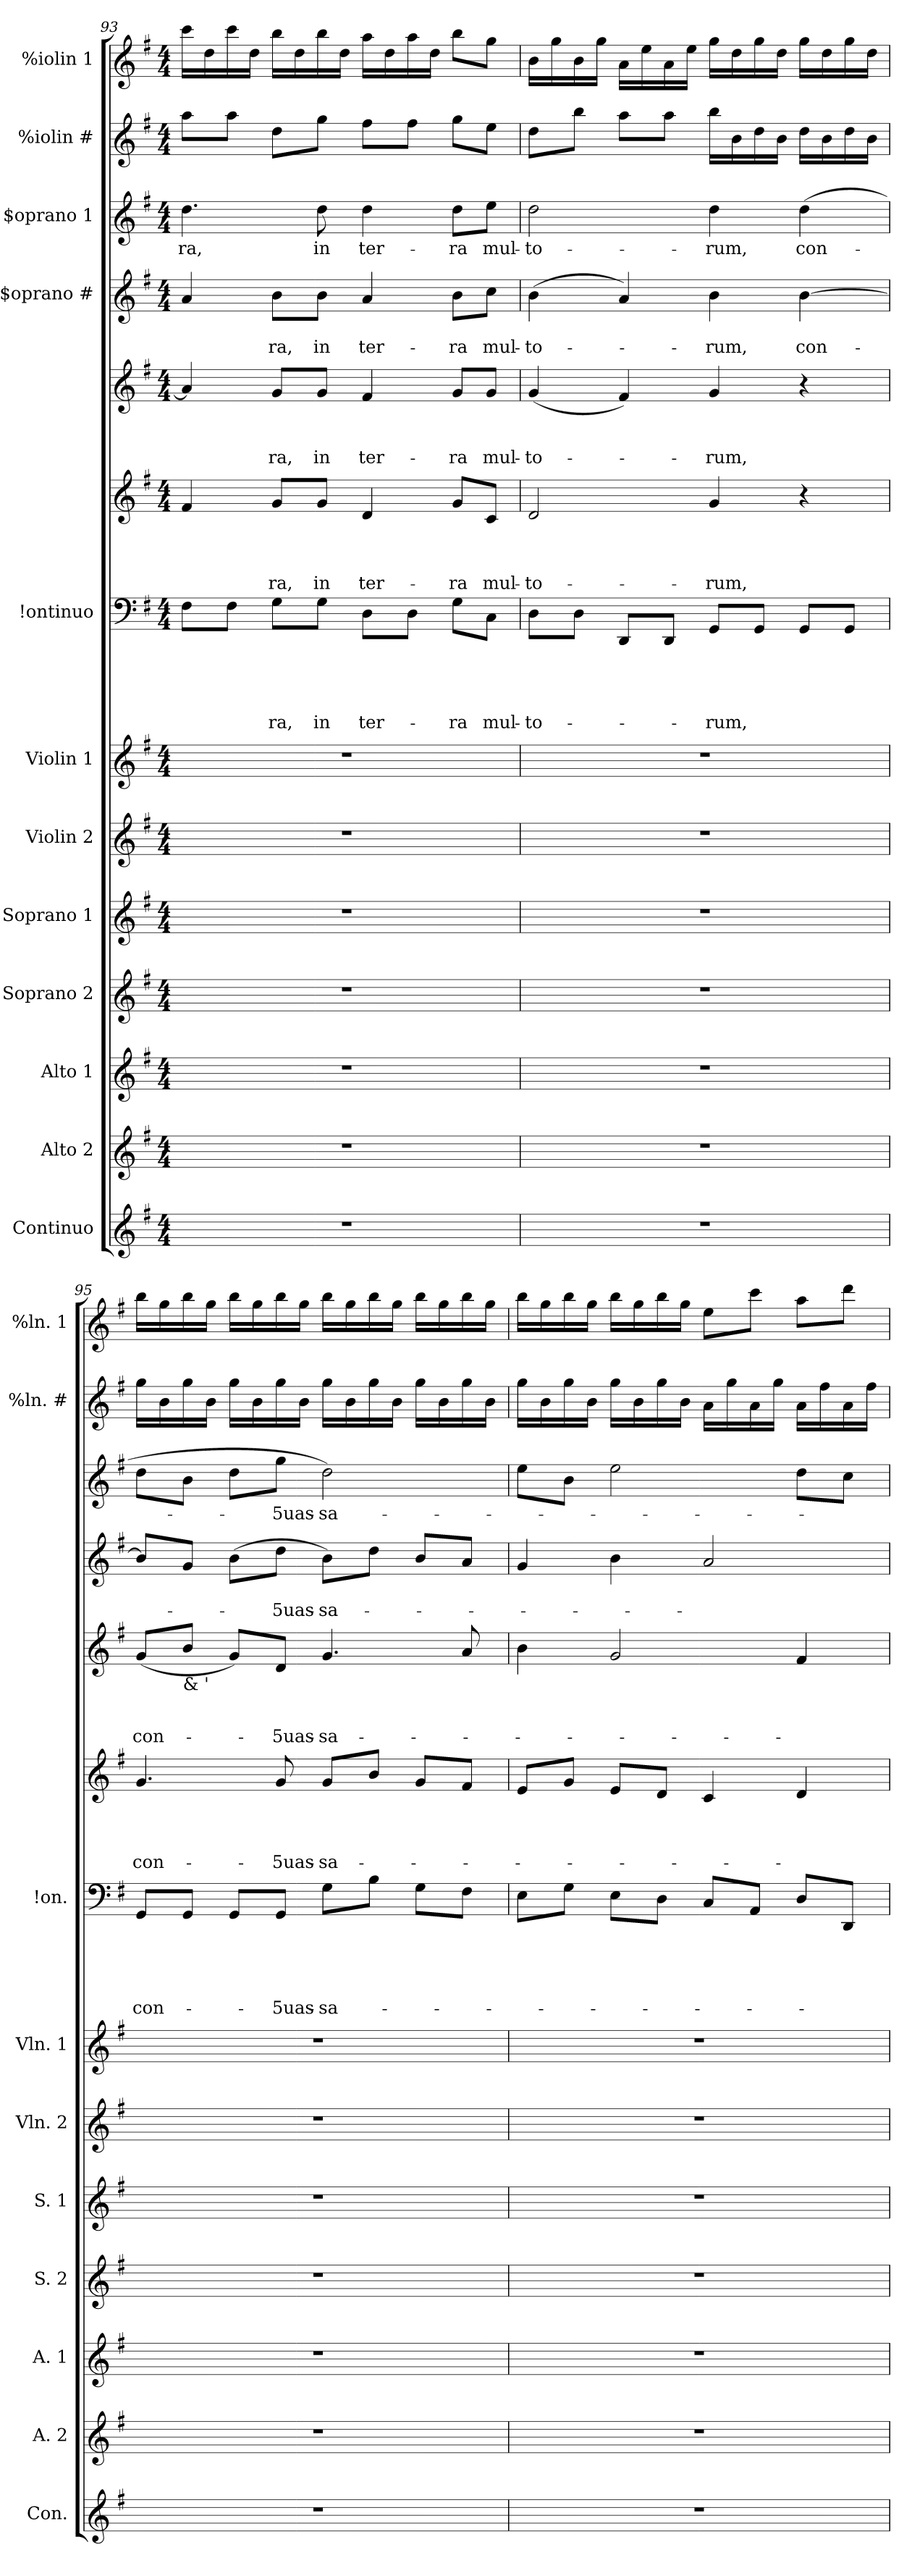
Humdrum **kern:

**kern	**kern	**kern	**kern	**kern	**kern	**kern	**kern	**text	**text	**text	**text	**text	**kern	**text	**text	**text	**text	**kern	**text	**text	**text	**kern	**text	**text	**kern	**text	**kern	**kern
*part14	*part13	*part12	*part11	*part10	*part9	*part8	*part7	*part7	*part7	*part7	*part7	*part7	*part6	*part6	*part6	*part6	*part6	*part5	*part5	*part5	*part5	*part4	*part4	*part4	*part3	*part3	*part2	*part1
*staff14	*staff13	*staff12	*staff11	*staff10	*staff9	*staff8	*staff7	*staff7	*staff7	*staff7	*staff7	*staff7	*staff6	*staff6	*staff6	*staff6	*staff6	*staff5	*staff5	*staff5	*staff5	*staff4	*staff4	*staff4	*staff3	*staff3	*staff2	*staff1
*I"Continuo	*I"Alto 2	*I"Alto 1	*I"Soprano 2	*I"Soprano 1	*I"Violin 2	*I"Violin 1	*I"!ontinuo	*	*	*	*	*	*I""lto #	*	*	*	*	*I""lto 1	*	*	*	*I"$oprano #	*	*	*I"$oprano 1	*	*I"%iolin #	*I"%iolin 1
*I'Con.	*I'A. 2	*I'A. 1	*I'S. 2	*I'S. 1	*I'Vln. 2	*I'Vln. 1	*I'!on.	*	*	*	*	*	*	*	*	*	*	*	*	*	*	*	*	*	*	*	*I'%ln. #	*I'%ln. 1
!!LO:PB:g=z
*clefG2	*clefG2	*clefG2	*clefG2	*clefG2	*clefG2	*clefG2	*clefF4	*	*	*	*	*	*clefG2	*	*	*	*	*clefG2	*	*	*	*clefG2	*	*	*clefG2	*	*clefG2	*clefG2
*k[f#]	*k[f#]	*k[f#]	*k[f#]	*k[f#]	*k[f#]	*k[f#]	*k[f#]	*	*	*	*	*	*k[f#]	*	*	*	*	*k[f#]	*	*	*	*k[f#]	*	*	*k[f#]	*	*k[f#]	*k[f#]
*G:	*G:	*G:	*G:	*G:	*G:	*G:	*G:	*	*	*	*	*	*G:	*	*	*	*	*G:	*	*	*	*G:	*	*	*G:	*	*G:	*G:
*M4/4	*M4/4	*M4/4	*M4/4	*M4/4	*M4/4	*M4/4	*M4/4	*	*	*	*	*	*M4/4	*	*	*	*	*M4/4	*	*	*	*M4/4	*	*	*M4/4	*	*M4/4	*M4/4
=93	=93	=93	=93	=93	=93	=93	=93	=93	=93	=93	=93	=93	=93	=93	=93	=93	=93	=93	=93	=93	=93	=93	=93	=93	=93	=93	=93	=93
!	!	!	!	!	!	!	!	!	!	!	!	!	!	!	!	!	!	!	!	!	!	!	!	!	!	!LO:LY:b	!	!
1r	1r	1r	1r	1r	1r	1r	8F#\L	.	.	.	.	.	4f#/	.	.	.	.	4a/]	.	.	.	4a/	.	.	4.dd\	-ra,	8aa\L	16ccc\LL
.	.	.	.	.	.	.	.	.	.	.	.	.	.	.	.	.	.	.	.	.	.	.	.	.	.	.	.	16dd\
.	.	.	.	.	.	.	8F#\J	.	.	.	.	.	.	.	.	.	.	.	.	.	.	.	.	.	.	.	8aa\J	16ccc\
.	.	.	.	.	.	.	.	.	.	.	.	.	.	.	.	.	.	.	.	.	.	.	.	.	.	.	.	16dd\JJ
!	!	!	!	!	!	!	!	!	!	!	!	!LO:LY:a	!	!	!	!	!LO:LY:b	!	!	!	!LO:LY:b	!	!	!LO:LY:b	!	!	!	!
.	.	.	.	.	.	.	8G\L	.	.	.	.	-ra,	8g/L	.	.	.	-ra,	8g/L	.	.	-ra,	8b\L	.	-ra,	.	.	8dd\L	16bb\LL
.	.	.	.	.	.	.	.	.	.	.	.	.	.	.	.	.	.	.	.	.	.	.	.	.	.	.	.	16dd\
!	!	!	!	!	!	!	!	!	!	!	!	!LO:LY:a	!	!	!	!	!LO:LY:b	!	!	!	!LO:LY:b	!	!	!LO:LY:b	!	!LO:LY:b	!	!
.	.	.	.	.	.	.	8G\J	.	.	.	.	in	8g/J	.	.	.	in	8g/J	.	.	in	8b\J	.	in	8dd\	in	8gg\J	16bb\
.	.	.	.	.	.	.	.	.	.	.	.	.	.	.	.	.	.	.	.	.	.	.	.	.	.	.	.	16dd\JJ
!	!	!	!	!	!	!	!	!	!	!	!	!LO:LY:a	!	!	!	!	!LO:LY:b	!	!	!	!LO:LY:b	!	!	!LO:LY:b	!	!LO:LY:b	!	!
.	.	.	.	.	.	.	8D\L	.	.	.	.	ter-	4d/	.	.	.	ter-	4f#/	.	.	ter-	4a/	.	ter-	4dd\	ter-	8ff#\L	16aa\LL
.	.	.	.	.	.	.	.	.	.	.	.	.	.	.	.	.	.	.	.	.	.	.	.	.	.	.	.	16dd\
.	.	.	.	.	.	.	8D\J	.	.	.	.	.	.	.	.	.	.	.	.	.	.	.	.	.	.	.	8ff#\J	16aa\
.	.	.	.	.	.	.	.	.	.	.	.	.	.	.	.	.	.	.	.	.	.	.	.	.	.	.	.	16dd\JJ
!	!	!	!	!	!	!	!	!	!	!	!	!LO:LY:a	!	!	!	!	!LO:LY:b	!	!	!	!LO:LY:b	!	!	!LO:LY:b	!	!LO:LY:b	!	!
.	.	.	.	.	.	.	8G\L	.	.	.	.	-ra	8g/L	.	.	.	-ra	8g/L	.	.	-ra	8b\L	.	-ra	8dd\L	-ra	8gg\L	8bb\L
!	!	!	!	!	!	!	!	!	!	!	!	!LO:LY:a	!	!	!	!	!LO:LY:b	!	!	!	!LO:LY:b	!	!	!LO:LY:b	!	!LO:LY:b	!	!
.	.	.	.	.	.	.	8C\J	.	.	.	.	mul-	8c/J	.	.	.	mul-	8g/J	.	.	mul-	8cc\J	.	mul-	8ee\J	mul-	8ee\J	8gg\J
=94	=94	=94	=94	=94	=94	=94	=94	=94	=94	=94	=94	=94	=94	=94	=94	=94	=94	=94	=94	=94	=94	=94	=94	=94	=94	=94	=94	=94
!	!	!	!	!	!	!	!	!	!	!	!	!LO:LY:a	!	!	!	!	!LO:LY:b	!	!	!	!LO:LY:b	!	!	!LO:LY:b	!	!LO:LY:b	!	!
1r	1r	1r	1r	1r	1r	1r	8D>\L	.	.	.	.	-to-	2d/	.	.	.	-to-	(<4g/	.	.	-to-	(>4b\	.	-to-	2dd\	-to-	8dd\L	16b\LL
.	.	.	.	.	.	.	.	.	.	.	.	.	.	.	.	.	.	.	.	.	.	.	.	.	.	.	.	16gg\
.	.	.	.	.	.	.	8D\J	.	.	.	.	.	.	.	.	.	.	.	.	.	.	.	.	.	.	.	8bb\J	16b\
.	.	.	.	.	.	.	.	.	.	.	.	.	.	.	.	.	.	.	.	.	.	.	.	.	.	.	.	16gg\JJ
.	.	.	.	.	.	.	8DD</L	.	.	.	.	.	.	.	.	.	.	4f#/)	.	.	.	4a/)	.	.	.	.	8aa\L	16a\LL
.	.	.	.	.	.	.	.	.	.	.	.	.	.	.	.	.	.	.	.	.	.	.	.	.	.	.	.	16ee\
.	.	.	.	.	.	.	8DD/J	.	.	.	.	.	.	.	.	.	.	.	.	.	.	.	.	.	.	.	8aa\J	16a\
.	.	.	.	.	.	.	.	.	.	.	.	.	.	.	.	.	.	.	.	.	.	.	.	.	.	.	.	16ee\JJ
!	!	!	!	!	!	!	!	!	!	!	!	!LO:LY:a	!	!	!	!	!LO:LY:b	!	!	!	!LO:LY:b	!	!	!LO:LY:b	!	!LO:LY:b	!	!
.	.	.	.	.	.	.	8GG/L	.	.	.	.	-rum,	4g/	.	.	.	-rum,	4g/	.	.	-rum,	4b\	.	-rum,	4dd\	-rum,	16bb\LL	16gg\LL
.	.	.	.	.	.	.	.	.	.	.	.	.	.	.	.	.	.	.	.	.	.	.	.	.	.	.	16b\	16dd\
.	.	.	.	.	.	.	8GG/J	.	.	.	.	.	.	.	.	.	.	.	.	.	.	.	.	.	.	.	16dd\	16gg\
.	.	.	.	.	.	.	.	.	.	.	.	.	.	.	.	.	.	.	.	.	.	.	.	.	.	.	16b\JJ	16dd\JJ
!	!	!	!	!	!	!	!	!	!	!	!	!	!	!	!	!	!	!	!	!	!	!	!	!LO:LY:b	!	!LO:LY:b	!	!
.	.	.	.	.	.	.	8GG/L	.	.	.	.	.	4r	.	.	.	.	4r	.	.	.	[<4b\	.	con-	(<4dd\	con-	16dd\LL	16gg\LL
.	.	.	.	.	.	.	.	.	.	.	.	.	.	.	.	.	.	.	.	.	.	.	.	.	.	.	16b\	16dd\
.	.	.	.	.	.	.	8GG/J	.	.	.	.	.	.	.	.	.	.	.	.	.	.	.	.	.	.	.	16dd\	16gg\
.	.	.	.	.	.	.	.	.	.	.	.	.	.	.	.	.	.	.	.	.	.	.	.	.	.	.	16b\JJ	16dd\JJ
!!LO:PB:g=z
=95	=95	=95	=95	=95	=95	=95	=95	=95	=95	=95	=95	=95	=95	=95	=95	=95	=95	=95	=95	=95	=95	=95	=95	=95	=95	=95	=95	=95
!	!	!	!	!	!	!	!	!	!	!	!	!LO:LY:a	!	!	!	!	!LO:LY:b	!	!	!	!LO:LY:b	!	!	!	!	!	!	!
1r	1r	1r	1r	1r	1r	1r	8GG/L	.	.	.	.	con-	4.g/	.	.	.	con-	(<8g/L	.	.	con-	8b/L]	.	.	8dd\L	.	16gg\LL	16bb\LL
.	.	.	.	.	.	.	.	.	.	.	.	.	.	.	.	.	.	.	.	.	.	.	.	.	.	.	16b\	16gg\
!	!	!	!	!	!	!	!	!	!	!	!	!	!	!	!	!	!	!LO:TX:b:t=& '	!	!	!	!	!	!	!	!	!	!
.	.	.	.	.	.	.	8GG/J	.	.	.	.	.	.	.	.	.	.	8b/J	.	.	.	8g/J	.	.	8b\J	.	16gg\	16bb\
.	.	.	.	.	.	.	.	.	.	.	.	.	.	.	.	.	.	.	.	.	.	.	.	.	.	.	16b\JJ	16gg\JJ
.	.	.	.	.	.	.	8GG/L	.	.	.	.	.	.	.	.	.	.	8g/L)	.	.	.	(<8b\L	.	.	8dd\L	.	16gg\LL	16bb\LL
.	.	.	.	.	.	.	.	.	.	.	.	.	.	.	.	.	.	.	.	.	.	.	.	.	.	.	16b\	16gg\
!	!	!	!	!	!	!	!	!	!	!	!	!LO:LY:a	!	!	!	!	!LO:LY:b	!	!	!	!LO:LY:b	!	!	!LO:LY:b	!	!LO:LY:b	!	!
.	.	.	.	.	.	.	8GG/J	.	.	.	.	-5uas-	8g/	.	.	.	-5uas-	8d/J	.	.	-5uas-	8dd\J	.	-5uas-	8gg\J	-5uas-	16gg\	16bb\
.	.	.	.	.	.	.	.	.	.	.	.	.	.	.	.	.	.	.	.	.	.	.	.	.	.	.	16b\JJ	16gg\JJ
!	!	!	!	!	!	!	!	!	!	!	!	!LO:LY:a	!	!	!	!	!LO:LY:b	!	!	!	!LO:LY:b	!	!	!LO:LY:b	!	!LO:LY:b	!	!
.	.	.	.	.	.	.	8G\L	.	.	.	.	-sa-	8g/L	.	.	.	-sa-	4.g/	.	.	-sa-	8b\L)	.	-sa-	2dd\)	-sa-	16gg\LL	16bb\LL
.	.	.	.	.	.	.	.	.	.	.	.	.	.	.	.	.	.	.	.	.	.	.	.	.	.	.	16b\	16gg\
.	.	.	.	.	.	.	8B\J	.	.	.	.	.	8b/J	.	.	.	.	.	.	.	.	8dd\J	.	.	.	.	16gg\	16bb\
.	.	.	.	.	.	.	.	.	.	.	.	.	.	.	.	.	.	.	.	.	.	.	.	.	.	.	16b\JJ	16gg\JJ
.	.	.	.	.	.	.	8G\L	.	.	.	.	.	8g/L	.	.	.	.	.	.	.	.	8b/L	.	.	.	.	16gg\LL	16bb\LL
.	.	.	.	.	.	.	.	.	.	.	.	.	.	.	.	.	.	.	.	.	.	.	.	.	.	.	16b\	16gg\
.	.	.	.	.	.	.	8F#\J	.	.	.	.	.	8f#/J	.	.	.	.	8a/	.	.	.	8a/J	.	.	.	.	16gg\	16bb\
.	.	.	.	.	.	.	.	.	.	.	.	.	.	.	.	.	.	.	.	.	.	.	.	.	.	.	16b\JJ	16gg\JJ
=96	=96	=96	=96	=96	=96	=96	=96	=96	=96	=96	=96	=96	=96	=96	=96	=96	=96	=96	=96	=96	=96	=96	=96	=96	=96	=96	=96	=96
1r	1r	1r	1r	1r	1r	1r	8E\L	.	.	.	.	.	8e/L	.	.	.	.	4b\	.	.	.	4g/	.	.	8ee\L	.	16gg\LL	16bb\LL
.	.	.	.	.	.	.	.	.	.	.	.	.	.	.	.	.	.	.	.	.	.	.	.	.	.	.	16b\	16gg\
.	.	.	.	.	.	.	8G\J	.	.	.	.	.	8g/J	.	.	.	.	.	.	.	.	.	.	.	8b\J	.	16gg\	16bb\
.	.	.	.	.	.	.	.	.	.	.	.	.	.	.	.	.	.	.	.	.	.	.	.	.	.	.	16b\JJ	16gg\JJ
.	.	.	.	.	.	.	8E\L	.	.	.	.	.	8e/L	.	.	.	.	2g/	.	.	.	4b\	.	.	2ee\	.	16gg\LL	16bb\LL
.	.	.	.	.	.	.	.	.	.	.	.	.	.	.	.	.	.	.	.	.	.	.	.	.	.	.	16b\	16gg\
.	.	.	.	.	.	.	8D\J	.	.	.	.	.	8d/J	.	.	.	.	.	.	.	.	.	.	.	.	.	16gg\	16bb\
.	.	.	.	.	.	.	.	.	.	.	.	.	.	.	.	.	.	.	.	.	.	.	.	.	.	.	16b\JJ	16gg\JJ
.	.	.	.	.	.	.	8C/L	.	.	.	.	.	4c/	.	.	.	.	.	.	.	.	2a/	.	.	.	.	16a\LL	8ee\L
.	.	.	.	.	.	.	.	.	.	.	.	.	.	.	.	.	.	.	.	.	.	.	.	.	.	.	16gg\	.
.	.	.	.	.	.	.	8AA/J	.	.	.	.	.	.	.	.	.	.	.	.	.	.	.	.	.	.	.	16a\	8ccc\J
.	.	.	.	.	.	.	.	.	.	.	.	.	.	.	.	.	.	.	.	.	.	.	.	.	.	.	16gg\JJ	.
.	.	.	.	.	.	.	8D/L	.	.	.	.	.	4d/	.	.	.	.	4f#/	.	.	.	.	.	.	8dd\L	.	16a\LL	8aa\L
.	.	.	.	.	.	.	.	.	.	.	.	.	.	.	.	.	.	.	.	.	.	.	.	.	.	.	16ff#\	.
.	.	.	.	.	.	.	8DD/J	.	.	.	.	.	.	.	.	.	.	.	.	.	.	.	.	.	8cc\J	.	16a\	8ddd\J
.	.	.	.	.	.	.	.	.	.	.	.	.	.	.	.	.	.	.	.	.	.	.	.	.	.	.	16ff#\JJ	.
=	=	=	=	=	=	=	=	=	=	=	=	=	=	=	=	=	=	=	=	=	=	=	=	=	=	=	=	=
*-	*-	*-	*-	*-	*-	*-	*-	*-	*-	*-	*-	*-	*-	*-	*-	*-	*-	*-	*-	*-	*-	*-	*-	*-	*-	*-	*-	*-
